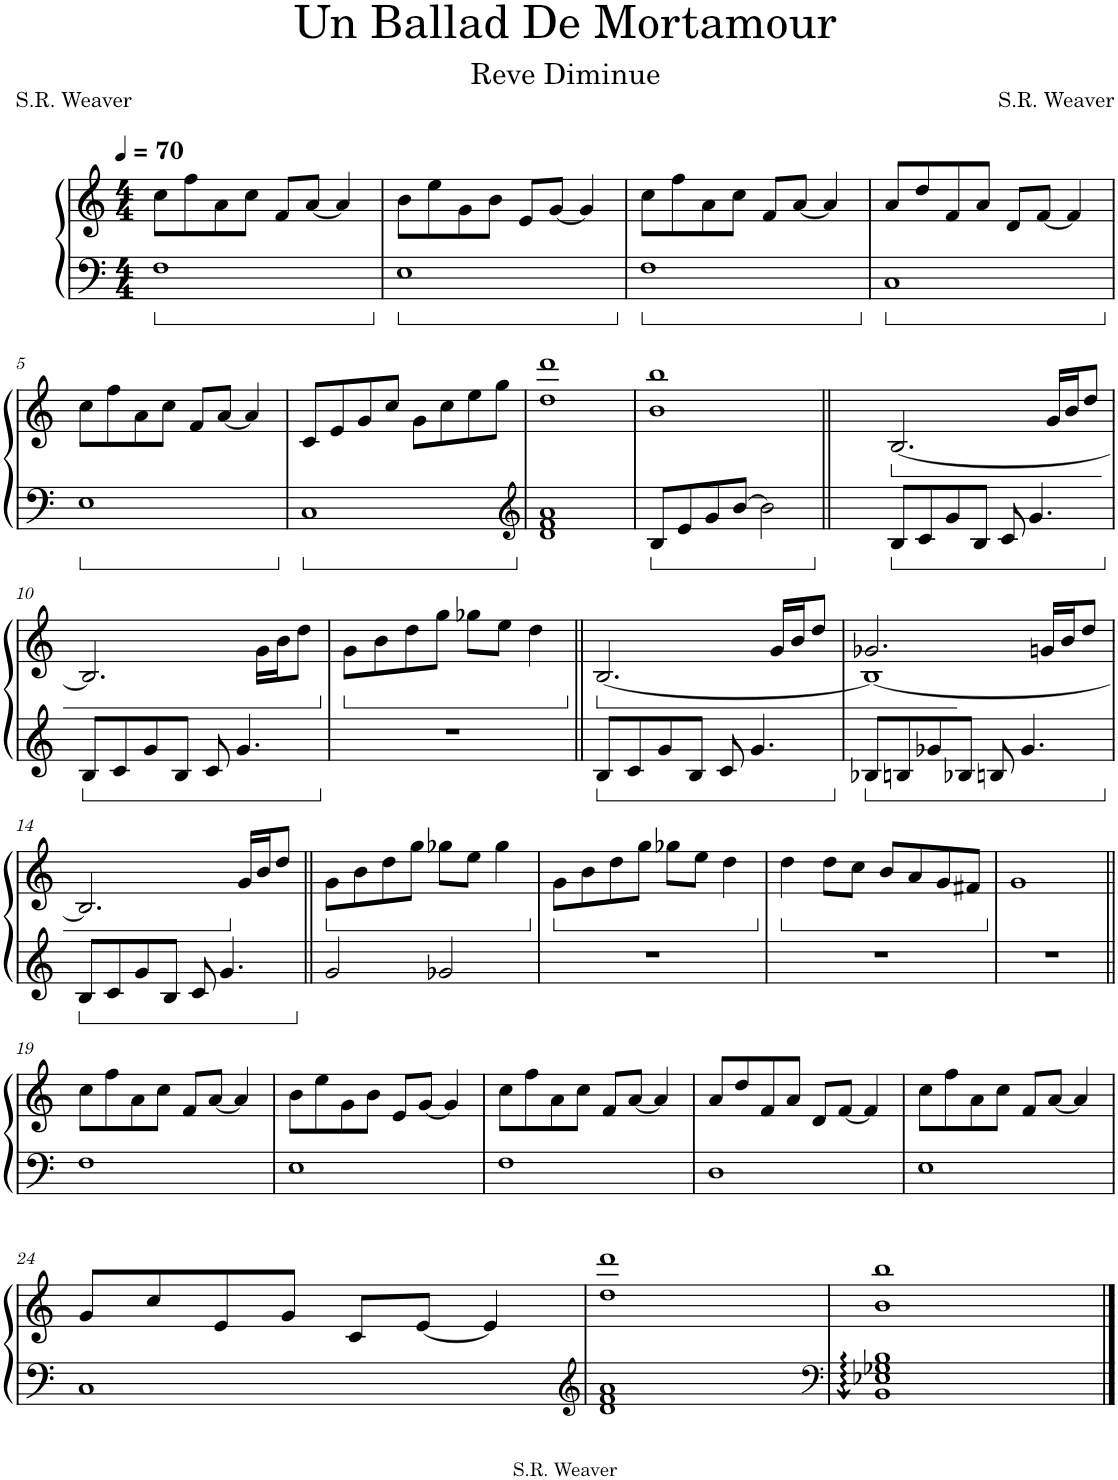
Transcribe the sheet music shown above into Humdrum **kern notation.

**kern	**kern
*part1	*part1
*staff2	*staff1
*I"Grand Piano	*
*I'Pno.	*
*clefF4	*clefG2
*k[]	*k[]
*M4/4	*M4/4
*MM70	*MM70
=1	=1
1F	8cc\L
.	8ff\
.	8a\
.	8cc\J
.	8f/L
.	[8a/J
.	4a/]
=2	=2
1E	8b\L
.	8ee\
.	8g\
.	8b\J
.	8e/L
.	[8g/J
.	4g/]
=3	=3
1F	8cc\L
.	8ff\
.	8a\
.	8cc\J
.	8f/L
.	[8a/J
.	4a/]
=4	=4
1C	8a/L
.	8dd/
.	8f/
.	8a/J
.	8d/L
.	[8f/J
.	4f/]
!!LO:LB:g=z
=5	=5
1E	8cc\L
.	8ff\
.	8a\
.	8cc\J
.	8f/L
.	[8a/J
.	4a/]
=6	=6
1C	8c/L
.	8e/
.	8g/
.	8cc/J
.	8g\L
.	8cc\
.	8ee\
.	8gg\J
=7	=7
*clefG2	*
1d 1f 1a	1dd 1ddd
=8	=8
8B/L	1b 1bb
8e/	.
8g/	.
[8b/J	.
2b\]	.
=9||	=9||
*ped	*
*	*ped
8B/L	[2.B/
8c/	.
8g/	.
8B/J	.
8c/	.
4.g/	.
.	16g/LL
.	16b/J
.	8dd/J
!!LO:LB:g=z
=10	=10
*Xped	*
8B/L	2.B/]
8c/	.
8g/	.
8B/J	.
8c/	.
4.g/	.
.	16g\LL
.	16b\J
.	8dd\J
=11	=11
*	*Xped
*	*ped
1r	8g\L
.	8b\
.	8dd\
.	8gg\J
.	8gg-X\L
.	8ee\J
.	4dd\
=12||	=12||
*	*Xped
*	*ped
8B/L	[2.B/
8c/	.
8g/	.
8B/J	.
8c/	.
4.g/	.
.	16g/LL
.	16b/J
.	8dd/J
=13	=13
*Xped	*
*ped	*
*	*^
8B-X/L	2.g-X/	1B_
8Bn/	.	.
8g-X/	.	.
8B-X/J	.	.
8Bn/	.	.
4.g-/	.	.
.	16gn/LL	.
.	16b/J	.
.	8dd/J	.
*	*v	*v
!!LO:LB:g=z
=14	=14
8B/L	2.B/]
8c/	.
8g/	.
8B/J	.
8c/	.
4.g/	.
*	*Xped
.	16g/LL
.	16b/J
.	8dd/J
=15||	=15||
*	*ped
2g/	8g\L
.	8b\
.	8dd\
.	8gg\J
2g-X/	8gg-X\L
.	8ee\J
.	4gg-\
=16	=16
*	*Xped
*	*ped
1r	8g\L
.	8b\
.	8dd\
.	8gg\J
.	8gg-X\L
.	8ee\J
.	4dd\
=17	=17
*	*Xped
*	*ped
1r	4dd\
.	8dd\L
.	8cc\J
.	8b/L
.	8a/
.	8g/
.	8f#X/J
=18	=18
*	*Xped
1r	1g
!!LO:LB:g=z
=19||	=19||
1F	8cc\L
.	8ff\
.	8a\
.	8cc\J
.	8f/L
.	[8a/J
.	4a/]
=20	=20
1E	8b\L
.	8ee\
.	8g\
.	8b\J
.	8e/L
.	[8g/J
.	4g/]
=21	=21
1F	8cc\L
.	8ff\
.	8a\
.	8cc\J
.	8f/L
.	[8a/J
.	4a/]
=22	=22
1D	8a/L
.	8dd/
.	8f/
.	8a/J
.	8d/L
.	[8f/J
.	4f/]
=23	=23
1E	8cc\L
.	8ff\
.	8a\
.	8cc\J
.	8f/L
.	[8a/J
.	4a/]
!!LO:LB:g=z
=24	=24
1C	8g/L
.	8cc/
.	8e/
.	8g/J
.	8c/L
.	[8e/J
.	4e/]
=25	=25
*clefG2	*
1d 1f 1a	1dd 1ddd
=26	=26
*clefF4	*
1BB: 1E-X: 1G-X: 1B:	1b 1bb
==	==
*-	*-
